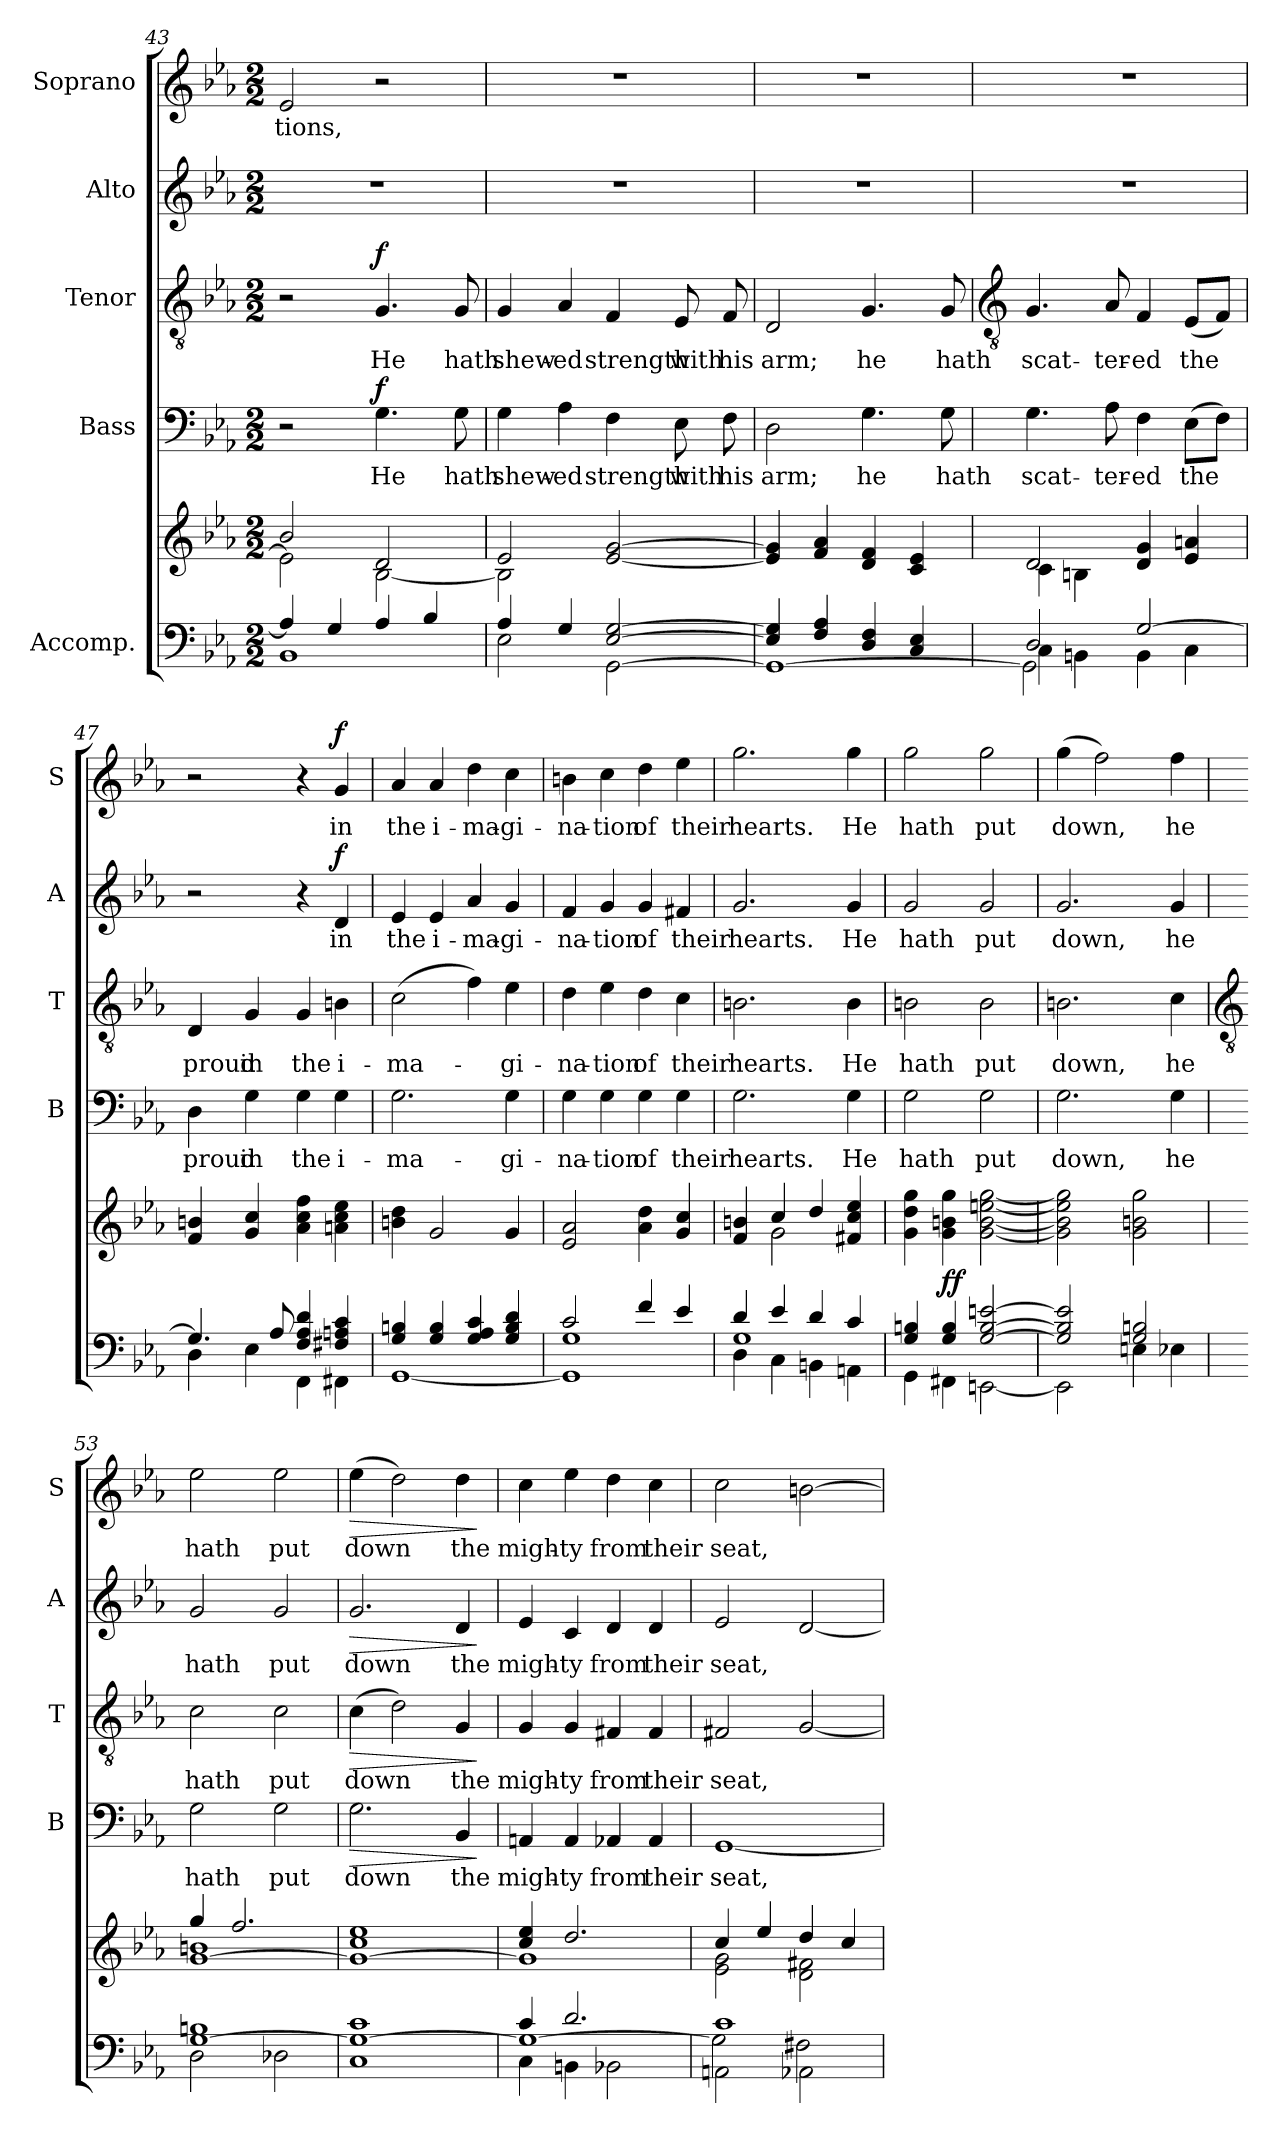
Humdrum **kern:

**kern	**kern	**dynam	**kern	**text	**dynam	**kern	**text	**dynam	**kern	**text	**dynam	**kern	**text	**dynam
*part5	*part5	*part5	*part4	*part4	*part4	*part3	*part3	*part3	*part2	*part2	*part2	*part1	*part1	*part1
*staff6	*staff5	*staff5/6	*staff4	*staff4	*staff4	*staff3	*staff3	*staff3	*staff2	*staff2	*staff2	*staff1	*staff1	*staff1
*I"Accomp.	*	*	*I"Bass	*	*	*I"Tenor	*	*	*I"Alto	*	*	*I"Soprano	*	*
*	*	*	*I'B	*	*	*I'T	*	*	*I'A	*	*	*I'S	*	*
*clefF4	*clefG2	*	*clefF4	*	*	*clefGv2	*	*	*clefG2	*	*	*clefG2	*	*
*k[b-e-a-]	*k[b-e-a-]	*	*k[b-e-a-]	*	*	*k[b-e-a-]	*	*	*k[b-e-a-]	*	*	*k[b-e-a-]	*	*
*E-:	*E-:	*	*E-:	*	*	*E-:	*	*	*E-:	*	*	*E-:	*	*
*M2/2	*M2/2	*	*M2/2	*	*	*M2/2	*	*	*M2/2	*	*	*M2/2	*	*
=43	=43	=43	=43	=43	=43	=43	=43	=43	=43	=43	=43	=43	=43	=43
*^	*^	*	*	*	*	*	*	*	*	*	*	*	*	*
*	*^	*	*	*	*	*	*	*	*	*	*	*	*	*	*	*
!	!	!	!	!	!	!	!	!	!	!	!	!	!	!	!	!LO:LY:b	!
4A-/]	1BB-\	1ryy	2b-/	2e-\]	.	2r	.	.	2r	.	.	1r	.	.	2e-	tions,	.
4G/	.	.	.	.	.	.	.	.	.	.	.	.	.	.	.	.	.
!	!	!	!	!	!	!	!LO:LY:b	!LO:DY:b	!	!LO:LY:b	!LO:DY:b	!	!	!	!	!	!
4A-/	.	.	2d/	[2B-\	.	4.G	He	f	4.G	He	f	.	.	.	2r	.	.
4B-/	.	.	.	.	.	.	.	.	.	.	.	.	.	.	.	.	.
!	!	!	!	!	!	!	!LO:LY:b	!	!	!LO:LY:b	!	!	!	!	!	!	!
.	.	.	.	.	.	8G	hath	.	8G	hath	.	.	.	.	.	.	.
=44	=44	=44	=44	=44	=44	=44	=44	=44	=44	=44	=44	=44	=44	=44	=44	=44	=44
!	!	!	!	!	!	!	!LO:LY:b	!	!	!LO:LY:b	!	!	!	!	!	!	!
4A-/	1ryy	2E-\	2e-/	2B-\]	.	4G	shew-	.	4G	shew-	.	1r	.	.	1r	.	.
!	!	!	!	!	!	!	!LO:LY:b	!	!	!LO:LY:b	!	!	!	!	!	!	!
4G/	.	.	.	.	.	4A-	-ed	.	4A-	-ed	.	.	.	.	.	.	.
!	!	!	!	!	!	!	!LO:LY:b	!	!	!LO:LY:b	!	!	!	!	!	!	!
[2E-/ [2G/	.	[2GG\	[2e-/ [2g/	2ryy	.	4F	strength	.	4F	strength	.	.	.	.	.	.	.
!	!	!	!	!	!	!	!LO:LY:b	!	!	!LO:LY:b	!	!	!	!	!	!	!
.	.	.	.	.	.	8E-	with	.	8E-	with	.	.	.	.	.	.	.
!	!	!	!	!	!	!	!LO:LY:b	!	!	!LO:LY:b	!	!	!	!	!	!	!
.	.	.	.	.	.	8F	his	.	8F	his	.	.	.	.	.	.	.
=45	=45	=45	=45	=45	=45	=45	=45	=45	=45	=45	=45	=45	=45	=45	=45	=45	=45
!	!	!	!	!	!	!	!LO:LY:b	!	!	!LO:LY:b	!	!	!	!	!	!	!
4E-/] 4G/]	1ryy	1GG\_	4e-/] 4g/]	1ryy	.	2D	arm;	.	2D	arm;	.	1r	.	.	1r	.	.
4F/ 4A-/	.	.	4f/ 4a-/	.	.	.	.	.	.	.	.	.	.	.	.	.	.
!	!	!	!	!	!	!	!LO:LY:b	!	!	!LO:LY:b	!	!	!	!	!	!	!
4D/ 4F/	.	.	4d/ 4f/	.	.	4.G	he	.	4.G	he	.	.	.	.	.	.	.
4C/ 4E-/	.	.	4c/ 4e-/	.	.	.	.	.	.	.	.	.	.	.	.	.	.
!	!	!	!	!	!	!	!LO:LY:b	!	!	!LO:LY:b	!	!	!	!	!	!	!
.	.	.	.	.	.	8G	hath	.	8G	hath	.	.	.	.	.	.	.
!!LO:LB:g=z
=46	=46	=46	=46	=46	=46	=46	=46	=46	=46	=46	=46	=46	=46	=46	=46	=46	=46
*	*	*	*	*	*	*	*	*	*clefGv2	*	*	*	*	*	*	*	*
!	!	!	!	!	!	!	!LO:LY:b	!	!	!LO:LY:b	!	!	!	!	!	!	!
2D/	4C\	2GG\]	2d/	4c\	.	4.G	scat-	.	4.G	scat-	.	1r	.	.	1r	.	.
.	4BBn\	.	.	4Bn\	.	.	.	.	.	.	.	.	.	.	.	.	.
!	!	!	!	!	!	!	!LO:LY:b	!	!	!LO:LY:b	!	!	!	!	!	!	!
.	.	.	.	.	.	8A-	-ter-	.	8A-	-ter-	.	.	.	.	.	.	.
!	!	!	!	!	!	!	!LO:LY:b	!	!	!LO:LY:b	!	!	!	!	!	!	!
[2G/	4BB\	2ryy	4d/ 4g/	2ryy	.	4F	-ed	.	4F	-ed	.	.	.	.	.	.	.
!	!	!	!	!	!	!	!LO:LY:b	!	!	!LO:LY:b	!	!	!	!	!	!	!
.	4C\	.	4e-/ 4an/	.	.	(>8E-L	the	.	(<8E-L	the	.	.	.	.	.	.	.
.	.	.	.	.	.	8FJ)	.	.	8FJ)	.	.	.	.	.	.	.	.
!!LO:LB:g=z
=47	=47	=47	=47	=47	=47	=47	=47	=47	=47	=47	=47	=47	=47	=47	=47	=47	=47
*	*	*	*	*^	*	*	*	*	*	*	*	*	*	*	*	*	*
!	!	!	!	!	!	!	!	!LO:LY:b	!	!	!LO:LY:b	!	!	!	!	!	!	!
4.G/]	4D\	1ryy	4f/ 4bn/	2ryy	1ryy	.	4D	proud	.	4D	proud	.	2r	.	.	2r	.	.
!	!	!	!	!	!	!	!	!LO:LY:b	!	!	!LO:LY:b	!	!	!	!	!	!	!
.	4E-\	.	4g/ 4cc/	.	.	.	4G	in	.	4G	in	.	.	.	.	.	.	.
8A-/	.	.	.	.	.	.	.	.	.	.	.	.	.	.	.	.	.	.
!	!	!	!	!	!	!	!	!LO:LY:b	!	!	!LO:LY:b	!	!	!	!	!	!	!
4F/ 4A-/ 4d/	4FF\	.	2ryy	4a-\ 4cc\ 4ff\	.	.	4G	the	.	4G	the	.	4r	.	.	4r	.	.
!	!	!	!	!	!	!	!	!LO:LY:b	!	!	!LO:LY:b	!	!	!LO:LY:b	!LO:DY:b	!	!LO:LY:b	!LO:DY:b
4F#X/ 4An/ 4c/	4FF#X\	.	.	4an\ 4cc\ 4ee-\	.	.	4G	i-	.	4Bn	i-	.	4d	in	f	4g	in	f
=48	=48	=48	=48	=48	=48	=48	=48	=48	=48	=48	=48	=48	=48	=48	=48	=48	=48	=48
!	!	!	!	!	!	!	!	!LO:LY:b	!	!	!LO:LY:b	!	!	!LO:LY:b	!	!	!LO:LY:b	!
4G/ 4Bn/	[1GG\	1ryy	4ryy	4bn\ 4dd\	1ryy	.	2.G	-ma-	.	(>2c	-ma-	.	4e-	the	.	4a-	the	.
!	!	!	!	!	!	!	!	!	!	!	!	!	!	!LO:LY:b	!	!	!LO:LY:b	!
4G/ 4B/	.	.	2g/	4ryy	.	.	.	.	.	.	.	.	4e-	i-	.	4a-	i-	.
!	!	!	!	!	!	!	!	!	!	!	!	!	!	!LO:LY:b	!	!	!LO:LY:b	!
4G/ 4A-/ 4c/	.	.	.	2ryy	.	.	.	.	.	4f)	.	.	4a-	-ma-	.	4dd	-ma-	.
!	!	!	!	!	!	!	!	!LO:LY:b	!	!	!LO:LY:b	!	!	!LO:LY:b	!	!	!LO:LY:b	!
4G/ 4B/ 4d/	.	.	4g/	.	.	.	4G	-gi-	.	4e-	gi-	.	4g	-gi-	.	4cc	-gi-	.
=49	=49	=49	=49	=49	=49	=49	=49	=49	=49	=49	=49	=49	=49	=49	=49	=49	=49	=49
!	!	!	!	!	!	!	!	!LO:LY:b	!	!	!LO:LY:b	!	!	!LO:LY:b	!	!	!LO:LY:b	!
2c/	1GG\]	1G\	2e-/ 2a-/	2ryy	1ryy	.	4G	-na-	.	4d	-na-	.	4f	-na-	.	4bn	-na-	.
!	!	!	!	!	!	!	!	!LO:LY:b	!	!	!LO:LY:b	!	!	!LO:LY:b	!	!	!LO:LY:b	!
.	.	.	.	.	.	.	4G	-tion	.	4e-	-tion	.	4g	-tion	.	4cc	-tion	.
!	!	!	!	!	!	!	!	!LO:LY:b	!	!	!LO:LY:b	!	!	!LO:LY:b	!	!	!LO:LY:b	!
4f/	.	.	4ryy	4a-\ 4dd\	.	.	4G	of	.	4d	of	.	4g	of	.	4dd	of	.
!	!	!	!	!	!	!	!	!LO:LY:b	!	!	!LO:LY:b	!	!	!LO:LY:b	!	!	!LO:LY:b	!
4e-/	.	.	4g/ 4cc/	4ryy	.	.	4G	their	.	4c	their	.	4f#X	their	.	4ee-	their	.
=50	=50	=50	=50	=50	=50	=50	=50	=50	=50	=50	=50	=50	=50	=50	=50	=50	=50	=50
!	!	!	!	!	!	!	!	!LO:LY:b	!	!	!LO:LY:b	!	!	!LO:LY:b	!	!	!LO:LY:b	!
4d/	4D\	1G\	4f/ 4bn/	4ryy	1ryy	.	2.G	hearts.	.	2.Bn	hearts.	.	2.g	hearts.	.	2.gg	hearts.	.
4e-/	4C\	.	4cc/	2g\	.	.	.	.	.	.	.	.	.	.	.	.	.	.
4d/	4BBn\	.	4dd/	.	.	.	.	.	.	.	.	.	.	.	.	.	.	.
!	!	!	!	!	!	!	!	!LO:LY:b	!	!	!LO:LY:b	!	!	!LO:LY:b	!	!	!LO:LY:b	!
4c/	4AAn\	.	4f#X/ 4cc/ 4ee-/	4ryy	.	.	4G	He	.	4B	He	.	4g	He	.	4gg	He	.
=51	=51	=51	=51	=51	=51	=51	=51	=51	=51	=51	=51	=51	=51	=51	=51	=51	=51	=51
!	!	!	!	!	!	!	!	!LO:LY:b	!	!	!LO:LY:b	!	!	!LO:LY:b	!	!	!LO:LY:b	!
4G/ 4Bn/	4GG\	1ryy	1ryy	4g\ 4dd\ 4gg\	1ryy	.	2G	hath	.	2Bn	hath	.	2g	hath	.	2gg	hath	.
!	!	!	!	!	!	!LO:DY:b	!	!	!	!	!	!	!	!	!	!	!	!
4G/ 4B/	4FF#X\	.	.	4g\ 4bn\ 4gg\	.	ff	.	.	.	.	.	.	.	.	.	.	.	.
!	!	!	!	!	!	!	!	!LO:LY:b	!	!	!LO:LY:b	!	!	!LO:LY:b	!	!	!LO:LY:b	!
[2G/ [2B/ [2en/	[2EEn\	.	.	[2g\ [2b\ [2een\ [2gg\	.	.	2G	put	.	2B	put	.	2g	put	.	2gg	put	.
=52	=52	=52	=52	=52	=52	=52	=52	=52	=52	=52	=52	=52	=52	=52	=52	=52	=52	=52
!	!	!	!	!	!	!	!	!LO:LY:b	!	!	!LO:LY:b	!	!	!LO:LY:b	!	!	!LO:LY:b	!
2G/] 2B/] 2e/]	2EE\]	1ryy	1ryy	2g\] 2b\] 2ee\] 2gg\]	1ryy	.	2.G	down,	.	2.Bn	down,	.	2.g	down,	.	(>4gg	down,	.
.	.	.	.	.	.	.	.	.	.	.	.	.	.	.	.	2ff)	.	.
2G/ 2B/	4En\	.	.	2g\ 2b\ 2gg\	.	.	.	.	.	.	.	.	.	.	.	.	.	.
!	!	!	!	!	!	!	!	!LO:LY:b	!	!	!LO:LY:b	!	!	!LO:LY:b	!	!	!LO:LY:b	!
.	4E-X\	.	.	.	.	.	4G	he	.	4c	he	.	4g	he	.	4ff	he	.
!!LO:LB:g=z
=53	=53	=53	=53	=53	=53	=53	=53	=53	=53	=53	=53	=53	=53	=53	=53	=53	=53	=53
*	*	*	*	*	*	*	*	*	*	*clefGv2	*	*	*	*	*	*	*	*
!	!	!	!	!	!	!	!	!LO:LY:b	!	!	!LO:LY:b	!	!	!LO:LY:b	!	!	!LO:LY:b	!
1Bn/	2D\	[1G\	4gg/	1bn\	[1g\	.	2G	hath	.	2c	hath	.	2g	hath	.	2ee-	hath	.
.	.	.	2.ff/	.	.	.	.	.	.	.	.	.	.	.	.	.	.	.
!	!	!	!	!	!	!	!	!LO:LY:b	!	!	!LO:LY:b	!	!	!LO:LY:b	!	!	!LO:LY:b	!
.	2D-X\	.	.	.	.	.	2G	put	.	2c	put	.	2g	put	.	2ee-	put	.
!!LO:LB:g=z
=54	=54	=54	=54	=54	=54	=54	=54	=54	=54	=54	=54	=54	=54	=54	=54	=54	=54	=54
!	!	!	!	!	!	!	!	!LO:LY:b	!LO:HP:b	!	!LO:LY:b	!LO:HP:b	!	!LO:LY:b	!LO:HP:b	!	!LO:LY:b	!LO:HP:b
1c/	1C\	1G\_	1cc/ 1ee-/	1ryy	1g\_	.	2.G	down	>	(>4c	down	>	2.g	down	>	(>4ee-	down	>
.	.	.	.	.	.	.	.	.	.	2d)	.	.	.	.	.	2dd)	.	.
!	!	!	!	!	!	!	!	!LO:LY:b	!	!	!LO:LY:b	!	!	!LO:LY:b	!	!	!LO:LY:b	!
.	.	.	.	.	.	.	4BB-	the	.	4G	the	.	4d	the	.	4dd	the	.
*v	*v	*v	*	*	*	*	*	*	*	*	*	*	*	*	*	*	*	*
*	*v	*v	*v	*	*	*	*	*	*	*	*	*	*	*	*	*
.	.	.	.	.	]	.	.	]	.	.	]	.	.	]
=55	=55	=55	=55	=55	=55	=55	=55	=55	=55	=55	=55	=55	=55	=55
*^	*^	*	*	*	*	*	*	*	*	*	*	*	*	*
*	*^	*	*^	*	*	*	*	*	*	*	*	*	*	*	*	*
!	!	!	!	!	!	!	!	!LO:LY:b	!	!	!LO:LY:b	!	!	!LO:LY:b	!	!	!LO:LY:b	!
4c/	4C\	1G\_	4cc/ 4ee-/	1ryy	1g\]	.	4AAn	migh-	.	4G	migh-	.	4e-	migh-	.	4cc	migh-	.
!	!	!	!	!	!	!	!	!LO:LY:b	!	!	!LO:LY:b	!	!	!LO:LY:b	!	!	!LO:LY:b	!
2.d/	4BBn\	.	2.dd/	.	.	.	4AA	-ty	.	4G	-ty	.	4c	-ty	.	4ee-	-ty	.
!	!	!	!	!	!	!	!	!LO:LY:b	!	!	!LO:LY:b	!	!	!LO:LY:b	!	!	!LO:LY:b	!
.	2BB-X\	.	.	.	.	.	4AA-X	from	.	4F#X	from	.	4d	from	.	4dd	from	.
!	!	!	!	!	!	!	!	!LO:LY:b	!	!	!LO:LY:b	!	!	!LO:LY:b	!	!	!LO:LY:b	!
.	.	.	.	.	.	.	4AA-	their	.	4F#	their	.	4d	their	.	4cc	their	.
=56	=56	=56	=56	=56	=56	=56	=56	=56	=56	=56	=56	=56	=56	=56	=56	=56	=56	=56
!	!	!	!	!	!	!	!	!LO:LY:b	!	!	!LO:LY:b	!	!	!LO:LY:b	!	!	!LO:LY:b	!
1c/	2AAn\	2G\]	4cc/	2e-\ 2g\	1ryy	.	[1GG	seat,	.	2F#X	seat,	.	2e-	seat,	.	2cc	seat,	.
.	.	.	4ee-/	.	.	.	.	.	.	.	.	.	.	.	.	.	.	.
.	2AA-X\	2F#X\	4dd/	2d\ 2f#X\	.	.	.	.	.	[2G	.	.	[2d	.	.	[2bn	.	.
.	.	.	4cc/	.	.	.	.	.	.	.	.	.	.	.	.	.	.	.
*v	*v	*v	*	*	*	*	*	*	*	*	*	*	*	*	*	*	*	*
*	*v	*v	*v	*	*	*	*	*	*	*	*	*	*	*	*	*
=	=	=	=	=	=	=	=	=	=	=	=	=	=	=
*-	*-	*-	*-	*-	*-	*-	*-	*-	*-	*-	*-	*-	*-	*-
